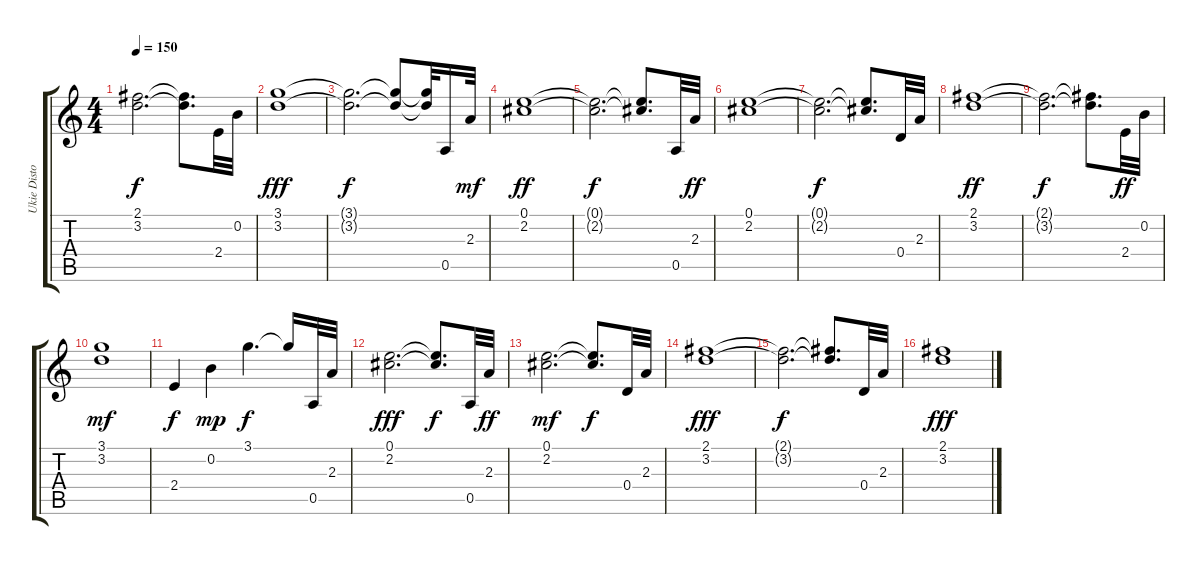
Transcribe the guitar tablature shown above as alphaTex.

\track ("Ukie Distortion" "Ukie Disto") {instrument distortionguitar}
\staff {score tabs}
\tuning (E4 B3 G3 D3 A2 E2) {hide}
\ts (4 4)
\tempo 150
\clef g2
\ks c
(2.1{t} 3.2{t}).2{d dy f} (2.1{t} 3.2{t}).8{d} 2.4.32 0.2.32 |
(3.1 3.2).1{dy fff} |
(3.1{t} 3.2{t}).2{d dy f} (3.1{t} 3.2{t}).8 (3.1{t} 3.2{t}).32 0.5.16 2.3.32{dy mf} |
(0.1 2.2).1{dy ff} |
(0.1{t} 2.2{t}).2{d dy f} (0.1{t} 2.2{t}).8{d} 0.5.32 2.3.32{dy ff} |
(0.1 2.2).1 |
(0.1{t} 2.2{t}).2{d dy f} (0.1{t} 2.2{t}).8{d} 0.4.32 2.3.32 |
(2.1 3.2).1{dy ff} |
(2.1{t} 3.2{t}).2{d dy f} (2.1{t} 3.2{t}).8{d} 2.4.32{dy ff} 0.2.32 |
(3.1 3.2).1{dy mf} |
2.4.4{dy f} 0.2.4{dy mp} 3.1.4{d dy f} 3.1{t}.16 0.5.32 2.3.32 |
(0.1 2.2).2{d dy fff} (0.1{t} 2.2{t}).8{d dy f} 0.5.32 2.3.32{dy ff} |
(0.1 2.2).2{d dy mf} (0.1{t} 2.2{t}).8{d dy f} 0.4.32 2.3.32 |
(2.1 3.2).1{dy fff} |
(2.1{t} 3.2{t}).2{d dy f} (2.1{t} 3.2{t}).8{d} 0.4.32 2.3.32 |
(2.1 3.2).1{dy fff}
